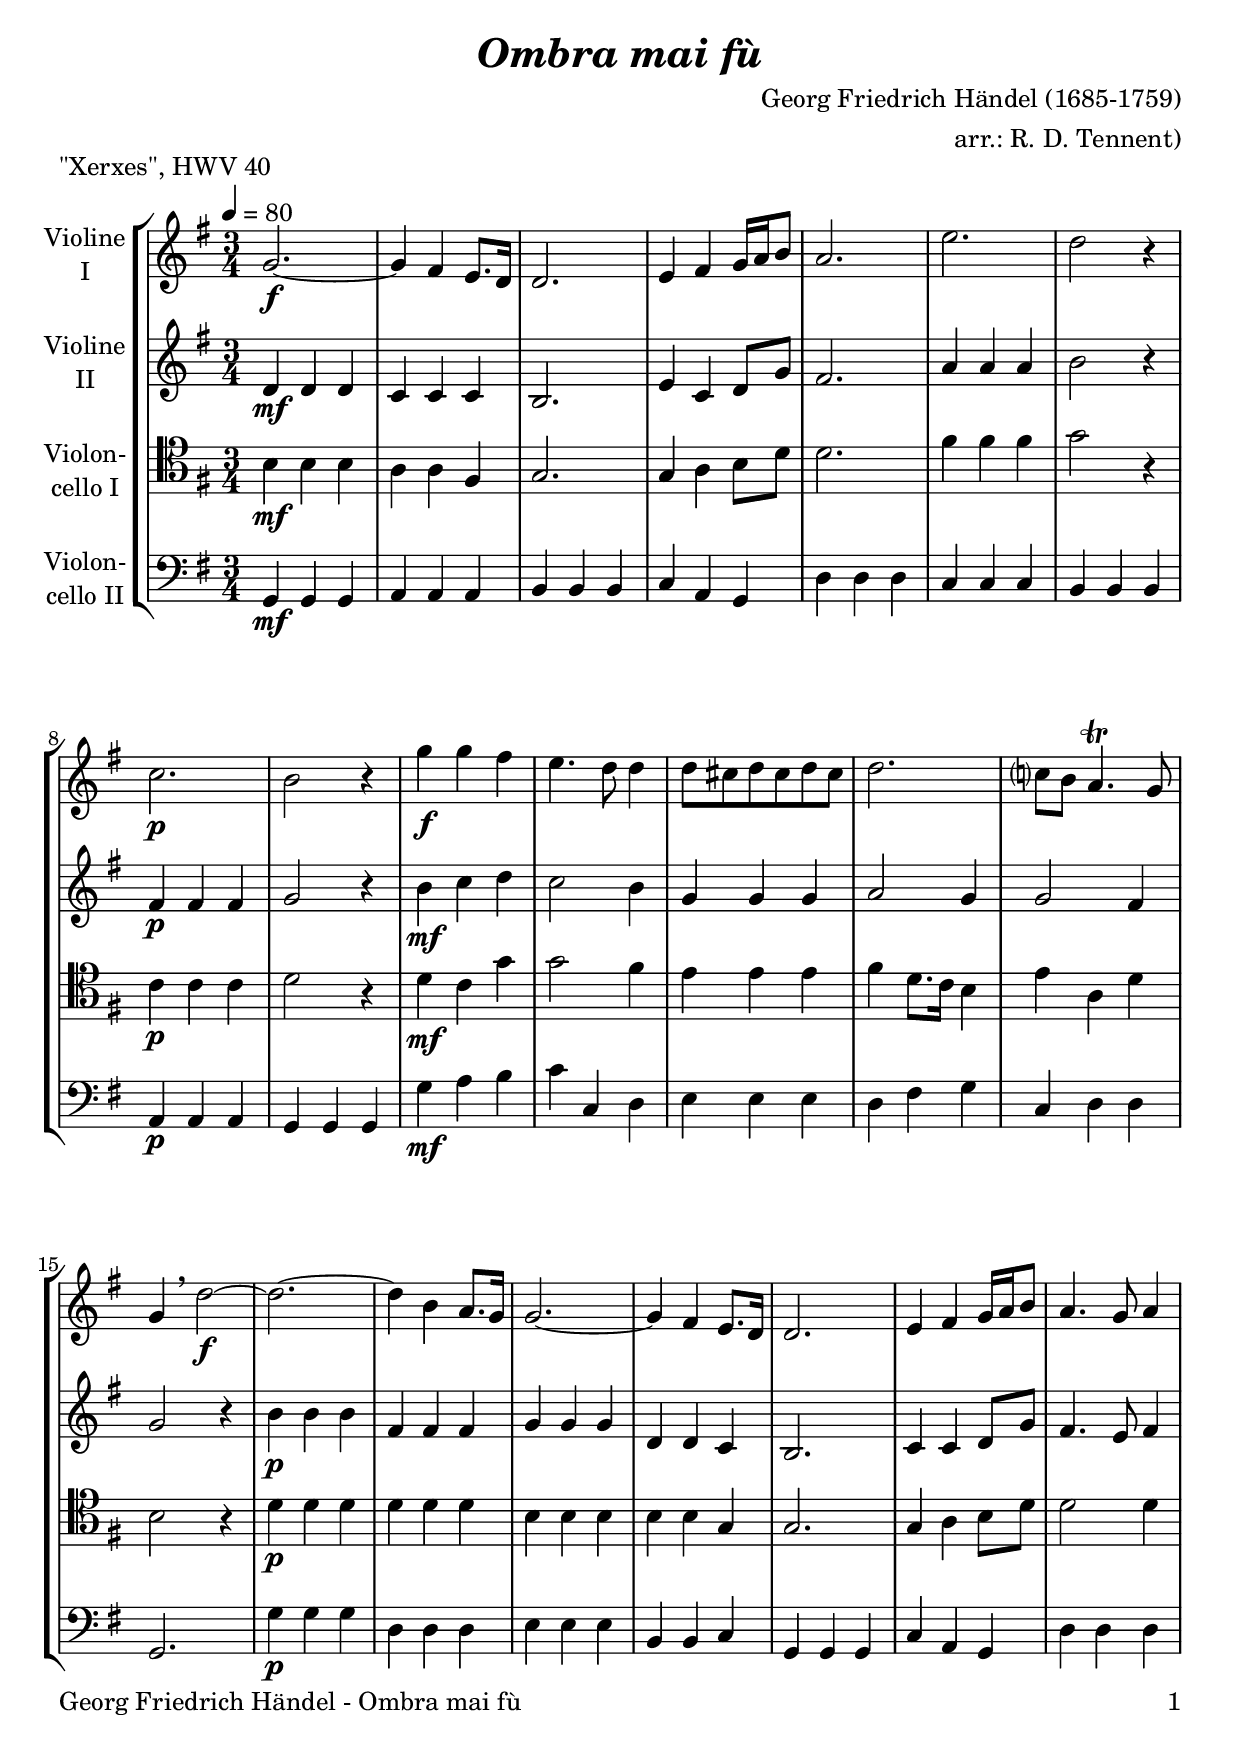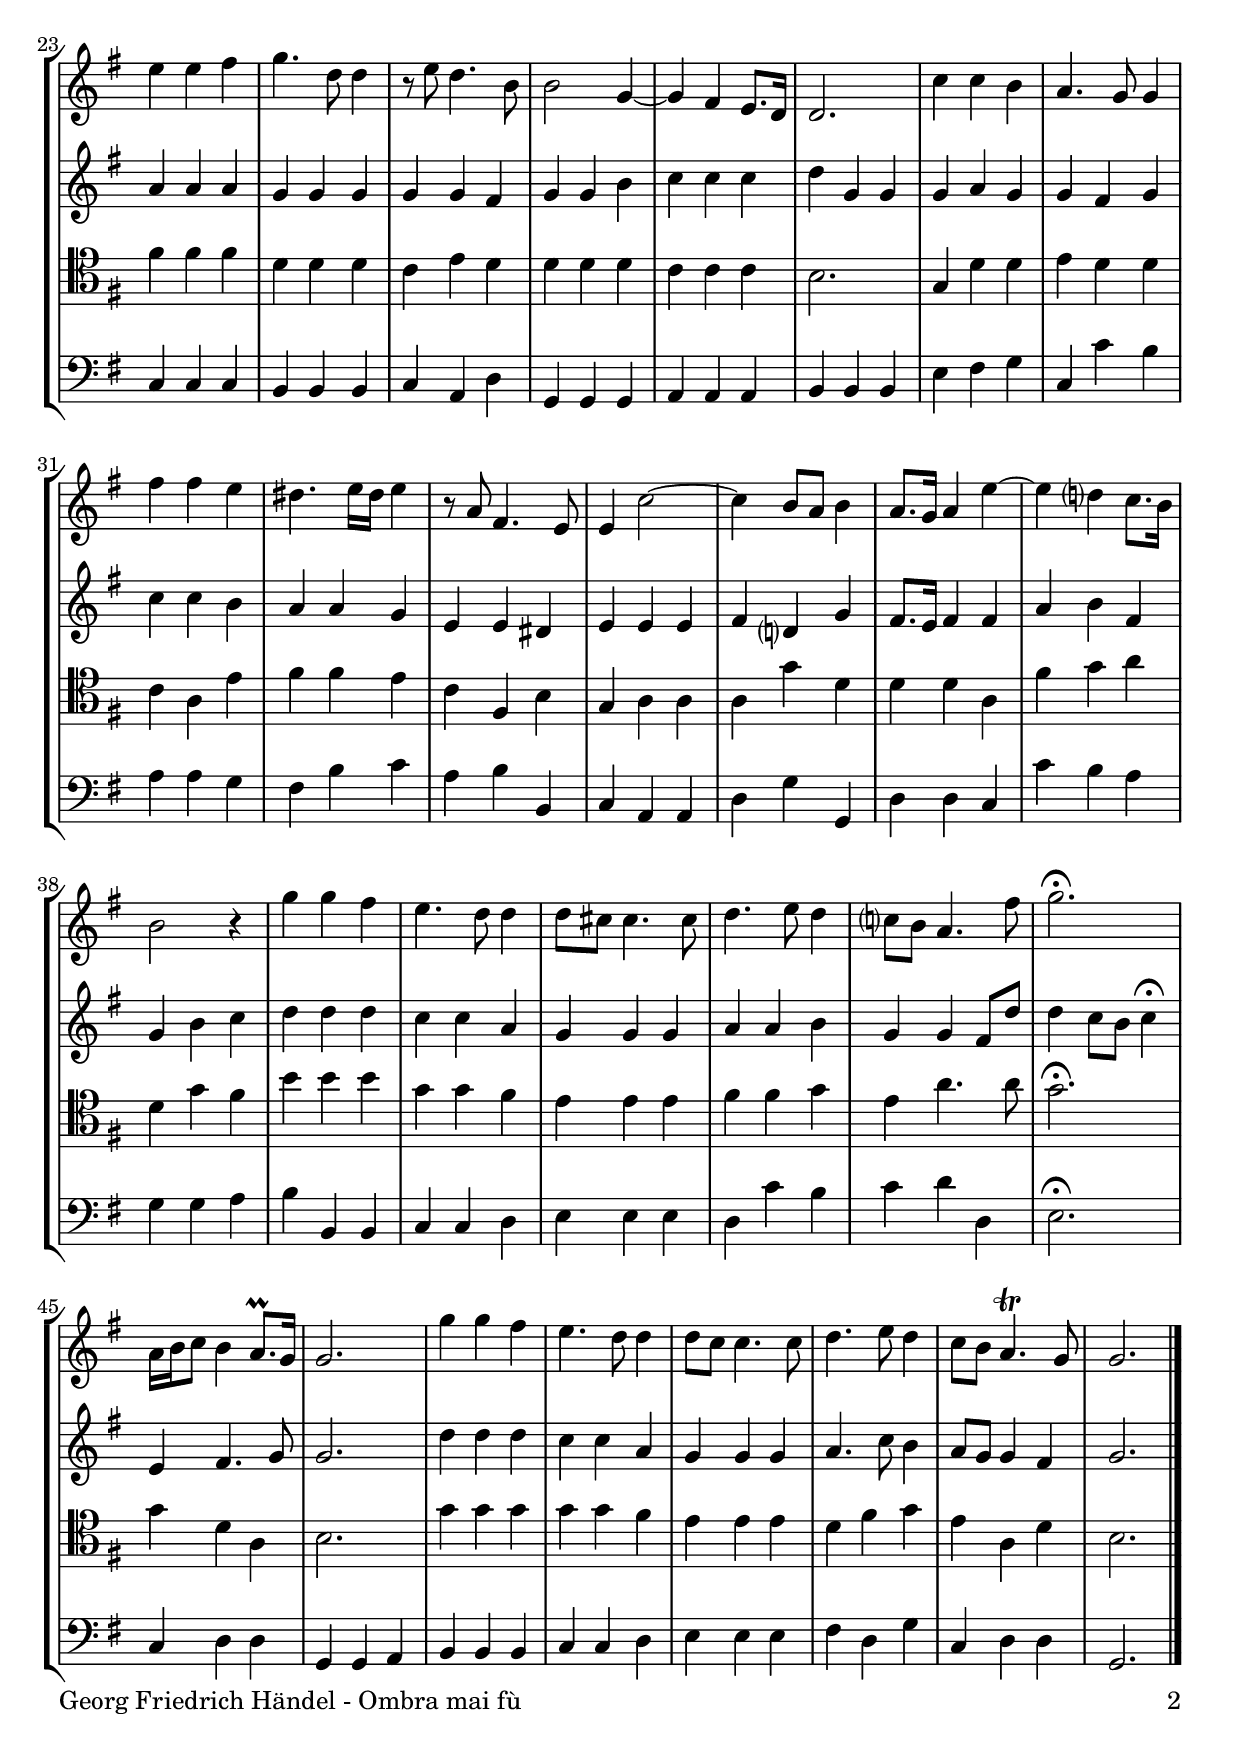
\version "2.24.1"
\include "deutsch.ly"

#(set-global-staff-size 22)

\header {
  title     = \markup \bold \italic "Ombra mai fù"
  composer  = "Georg Friedrich Händel (1685-1759)"
  arranger  = "arr.: R. D. Tennent)"
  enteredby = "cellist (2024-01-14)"
  piece     = "\"Xerxes\", HWV 40"
}

voiceconsts = {
  \key g \major
  \time 3/4
  \clef "treble"
%  \numericTimeSignature
  \compressEmptyMeasures
  % Set default beaming for all staves
%  \set Timing.beamExceptions = #'()
%  \set Timing.baseMoment     = #(ly:make-moment 1 4)
%  \set Timing.beatStructure  = #'(1 1 1 1)
  \tempo 4=80
}

mist = "string ensemble 1"
mivl = "violin"
miba = "cello"
mipz = "pizzicato strings"

va = \relative c'' {
  \voiceconsts

  g2.~\f
  g4 fis e8. d16
  d2.
  e4 fis g16 a h8
  a2.
  e'
  d2 r4

  c2.\p
  h2 r4
  g'\f g fis
  e4. d8 d4
  d8 cis d cis d cis
  d2.
  c?8 h a4.\trill g8

  g4 \breathe d'2~\f
  d2.~
  d4 h a8. g16
  g2.~
  g4 fis e8. d16
  d2.
  e4 fis g16 a h8
  a4. g8 a4

  e' e fis
  g4. d8 d4
  r8 e d4. h8
  h2 g4~
  g fis e8. d16
  d2.
  c'4 c h
  a4. g8 g4

  fis' fis e
  dis4. e16 dis e4
  r8 a, fis4. e8
  e4 c'2~
  c4 h8 a h4
  a8. g16 a4 e'~
  e d? c8. h16

  h2 r4
  g' g fis
  e4. d8 d4
  d8 cis cis4. cis8
  d4. e8 d4
  c?8 h a4. fis'8
  g2.\fermata

  a,16 h c8 h4 a8.\prall g16
  g2.
  g'4 g fis
  e4. d8 d4
  d8 c c4. c8
  d4. e8 d4
  c8 h a4.\trill g8
  g2. \bar "|."
}

vb = \relative c' {
  \voiceconsts

  d4\mf d d
  c c c
  h2.
  e4 c d8 g
  fis2.
  a4 a a
  h2 r4

  fis\p fis fis
  g2 r4
  h\mf c d
  c2 h4
  g g g
  a2 g4
  g2 fis4

  g2 r4
  h\p h h
  fis fis fis
  g g g
  d d c
  h2.
  c4 c d8 g
  fis4. e8 fis4

  a a a
  g g g
  g g fis
  g g h
  c c c
  d g, g
  g a g
  g fis g

  c c h
  a a g
  e e dis
  e e e
  fis d? g
  fis8. e16 fis4 fis
  a h fis

  g h c
  d d d
  c c a
  g g g
  a a h
  g g fis8 d'
  d4 c8 h c4\fermata

  e, fis4. g8
  g2.
  d'4 d d
  c c a
  g g g
  a4. c8 h4
  a8 g g4 fis
  g2. \bar "|."
}

vc = \relative c' {
  \voiceconsts
  \clef "tenor"

  h4\mf h h
  a a fis
  g2.
  g4 a h8 d
  d2.
  fis4 fis fis
  g2 r4

  c,\p c c
  d2 r4
  d\mf c g'
  g2 fis4
  e e e
  fis d8. c16 h4
  e a, d

  h2 r4
  d\p d d
  d d d
  h h h
  h h g
  g2.
  g4 a h8 d
  d2 d4

  fis fis fis
  d d d
  c e d
  d d d
  c c c
  h2.
  g4 d' d
  e d d

  c a e'
  fis fis e
  c fis, h
  g a a
  a g' d
  d d a
  fis' g a

  d, g fis
  h h h
  g g fis
  e e e
  fis fis g
  e a4. a8 g2.\fermata

  g4 d a
  h2.
  g'4 g g
  g g fis
  e e e
  d fis g
  e a, d
  h2. \bar "|."
}

vd = \relative c {
  \voiceconsts
  \clef "bass"

  g4\mf g g
  a a a
  h h h
  c a g
  d' d d
  c c c
  h h h

  a\p a a
  g g g
  g'\mf a h
  c c, d
  e e e
  d fis g
  c, d d

  g,2.
  g'4\p g g
  d d d
  e e e
  h h c
  g g g
  c a g
  d' d d

  c c c
  h h h
  c a d
  g, g g
  a a a
  h h h
  e fis g
  c, c' h

  a a g
  fis h c
  a h h,
  c a a
  d g g,
  d' d c
  c' h a

  g g a
  h h, h
  c c d
  e e e
  d c' h
  c d d,
  e2.\fermata

  c4 d d
  g, g a
  h h h
  c c d
  e e e
  fis d g
  c, d d
  g,2. \bar "|."
}


music = \new StaffGroup <<
      \new Staff {
	\set Staff.midiInstrument = \mivl
	\set Staff.instrumentName = \markup \center-column { "Violine" "I" }
	\transpose g g { \va }
      }

      \new Staff {
	\set Staff.midiInstrument = \mivl
	\set Staff.instrumentName = \markup \center-column { "Violine" "II" }
	\transpose g g { \vb }
      }

      \new Staff {
	\set Staff.midiInstrument = \miba
	\set Staff.instrumentName = \markup \center-column { "Violon-" "cello I" }
	\transpose g g { \vc }
      }

      \new Staff {
	\set Staff.midiInstrument = \miba
	\set Staff.instrumentName = \markup \center-column { "Violon-" "cello II" }
	\transpose g g { \vd }
      }
>>

\book {
   \paper {
    print-page-number = ##t
    print-first-page-number = ##t
    ragged-last-bottom = ##f
    oddHeaderMarkup = \markup \null
    evenHeaderMarkup = \markup \null
    oddFooterMarkup = \markup {
      \fill-line {
        \if \should-print-page-number
        "Georg Friedrich Händel - Ombra mai fù" \fromproperty #'page:page-number-string
      }
    }
    evenFooterMarkup = \oddFooterMarkup
  } \score {
    \music
    \layout {}
  }

  \score {
    \unfoldRepeats \music

    \midi {
      \context {
        \Score
      }
    }
  }
}